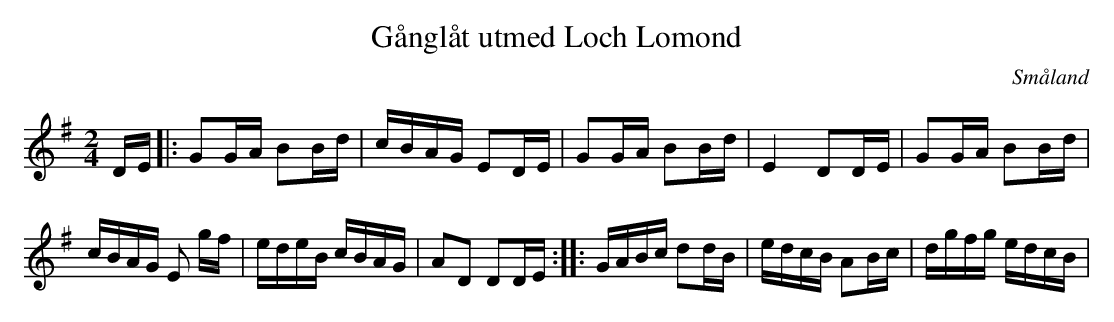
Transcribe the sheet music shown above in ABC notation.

X:1
T:Gånglåt utmed Loch Lomond
O:Småland
M:2/4
L:1/8
K:G
D/2E/2|:GG/2A/2 BB/2d/2 | c/2B/2A/2G/2 ED/2E/2 | GG/2A/2 BB/2d/2 | E2 DD/2E/2 | GG/2A/2 BB/2d/2 | c/2B/2A/2G/2 E g/2f/2 | e/2d/2e/2B/2 c/2B/2A/2G/2 | AD DD/2E/2 :|: G/2A/2B/2c/2 dd/2B/2 | e/2d/2c/2B/2 AB/2c/2 | d/2g/2f/2g/2 e/2d/2c/2B/2 |
